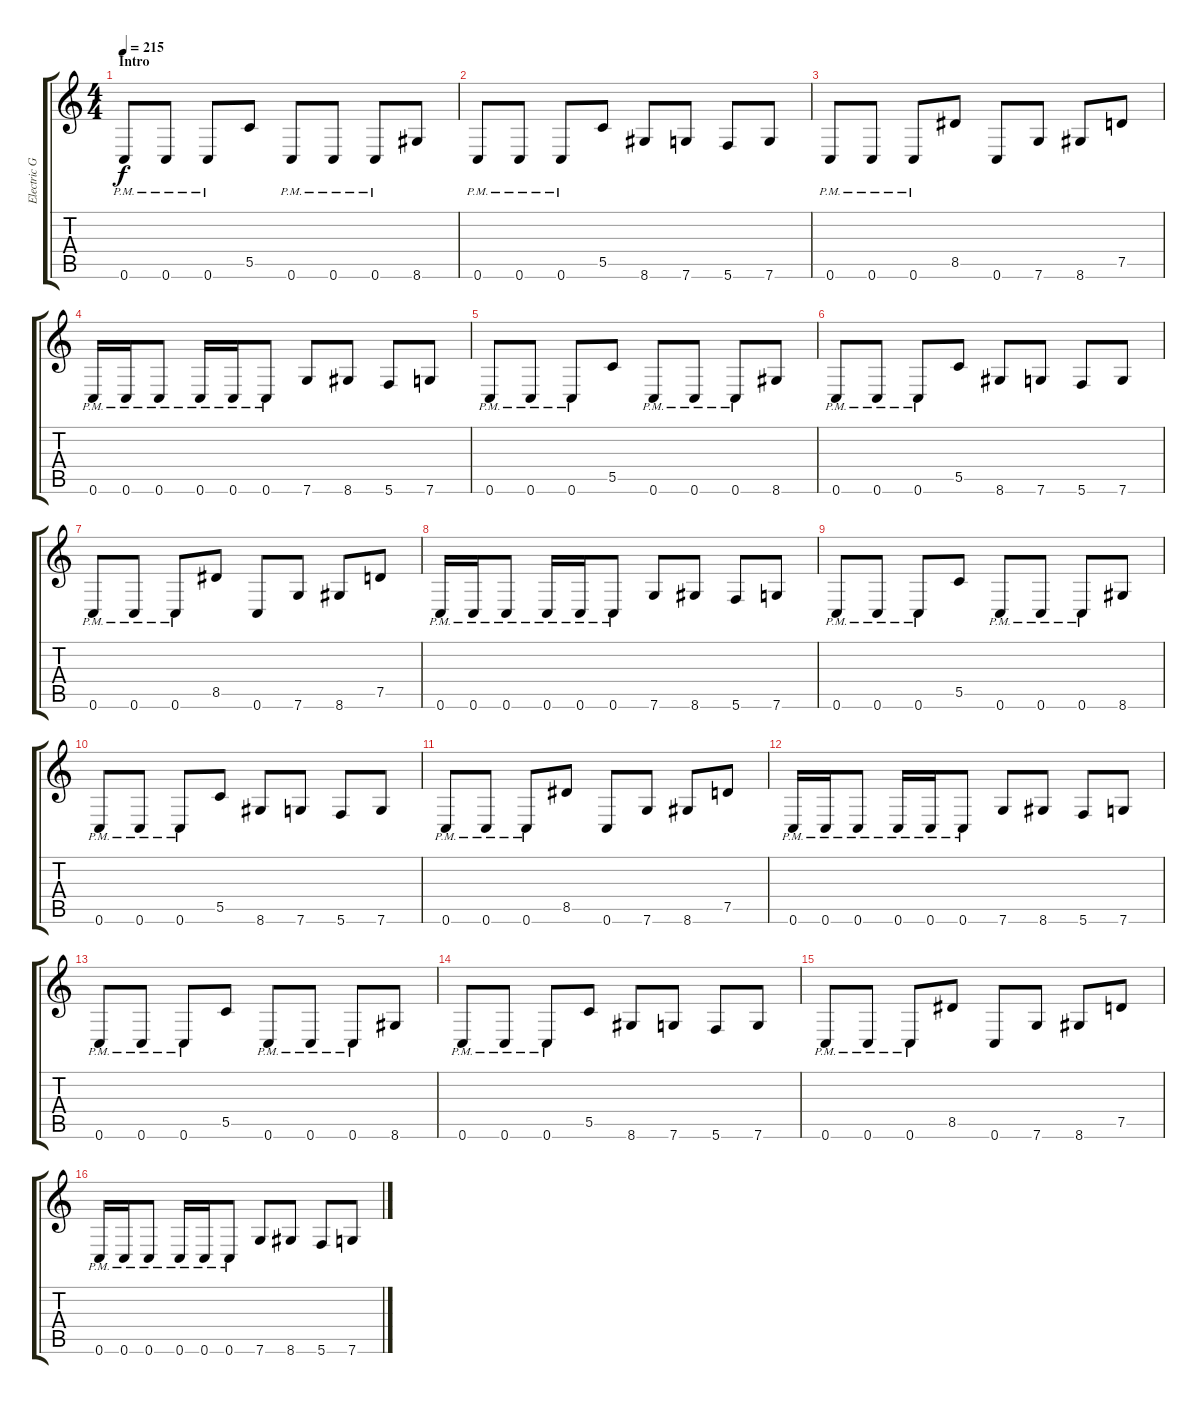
\track ("Electric Guitar" "Electric G") {instrument distortionguitar}
\staff {score tabs}
\tuning (D4 A3 F3 C3 G2 C2) {hide}
\ts (4 4)
\section ("" "Intro")
\tempo 215
\clef g2
\ks c
0.6{pm}.8{dy f instrument distortionguitar} 0.6{pm}.8 0.6{pm}.8 5.5.8 0.6{pm}.8 0.6{pm}.8 0.6{pm}.8 8.6.8 |
0.6{pm}.8 0.6{pm}.8 0.6{pm}.8 5.5.8 8.6.8 7.6.8 5.6.8 7.6.8 |
0.6{pm}.8 0.6{pm}.8 0.6{pm}.8 8.5.8 0.6.8 7.6.8 8.6.8 7.5.8 |
0.6{pm}.16 0.6{pm}.16 0.6{pm}.8 0.6{pm}.16 0.6{pm}.16 0.6{pm}.8 7.6.8 8.6.8 5.6.8 7.6.8 |
0.6{pm}.8 0.6{pm}.8 0.6{pm}.8 5.5.8 0.6{pm}.8 0.6{pm}.8 0.6{pm}.8 8.6.8 |
0.6{pm}.8 0.6{pm}.8 0.6{pm}.8 5.5.8 8.6.8 7.6.8 5.6.8 7.6.8 |
0.6{pm}.8 0.6{pm}.8 0.6{pm}.8 8.5.8 0.6.8 7.6.8 8.6.8 7.5.8 |
0.6{pm}.16 0.6{pm}.16 0.6{pm}.8 0.6{pm}.16 0.6{pm}.16 0.6{pm}.8 7.6.8 8.6.8 5.6.8 7.6.8 |
0.6{pm}.8 0.6{pm}.8 0.6{pm}.8 5.5.8 0.6{pm}.8 0.6{pm}.8 0.6{pm}.8 8.6.8 |
0.6{pm}.8 0.6{pm}.8 0.6{pm}.8 5.5.8 8.6.8 7.6.8 5.6.8 7.6.8 |
0.6{pm}.8 0.6{pm}.8 0.6{pm}.8 8.5.8 0.6.8 7.6.8 8.6.8 7.5.8 |
0.6{pm}.16 0.6{pm}.16 0.6{pm}.8 0.6{pm}.16 0.6{pm}.16 0.6{pm}.8 7.6.8 8.6.8 5.6.8 7.6.8 |
0.6{pm}.8 0.6{pm}.8 0.6{pm}.8 5.5.8 0.6{pm}.8 0.6{pm}.8 0.6{pm}.8 8.6.8 |
0.6{pm}.8 0.6{pm}.8 0.6{pm}.8 5.5.8 8.6.8 7.6.8 5.6.8 7.6.8 |
0.6{pm}.8 0.6{pm}.8 0.6{pm}.8 8.5.8 0.6.8 7.6.8 8.6.8 7.5.8 |
0.6{pm}.16 0.6{pm}.16 0.6{pm}.8 0.6{pm}.16 0.6{pm}.16 0.6{pm}.8 7.6.8 8.6.8 5.6.8 7.6.8
